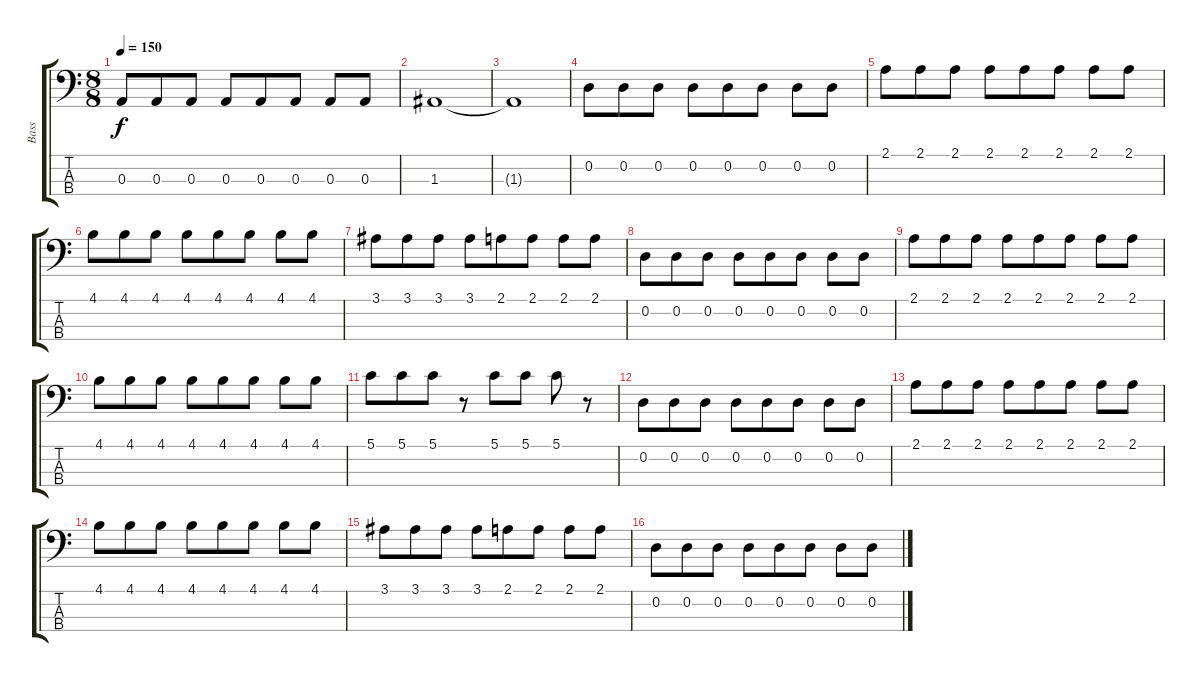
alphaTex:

\track ("Bass" "Bass") {instrument acousticbass}
\staff {score tabs}
\tuning (G2 D2 A1 E1) {hide}
\ts (8 8)
\tempo 150
\clef f4
\ks c
0.3.8{dy f} 0.3.8 0.3.8 0.3.8 0.3.8 0.3.8 0.3.8 0.3.8 |
1.3.1 |
1.3{t}.1 |
0.2.8 0.2.8 0.2.8 0.2.8 0.2.8 0.2.8 0.2.8 0.2.8 |
2.1.8 2.1.8 2.1.8 2.1.8 2.1.8 2.1.8 2.1.8 2.1.8 |
4.1.8 4.1.8 4.1.8 4.1.8 4.1.8 4.1.8 4.1.8 4.1.8 |
3.1.8 3.1.8 3.1.8 3.1.8 2.1.8 2.1.8 2.1.8 2.1.8 |
0.2.8 0.2.8 0.2.8 0.2.8 0.2.8 0.2.8 0.2.8 0.2.8 |
2.1.8 2.1.8 2.1.8 2.1.8 2.1.8 2.1.8 2.1.8 2.1.8 |
4.1.8 4.1.8 4.1.8 4.1.8 4.1.8 4.1.8 4.1.8 4.1.8 |
5.1.8 5.1.8 5.1.8 r.8 5.1.8 5.1.8 5.1.8 r.8 |
0.2.8 0.2.8 0.2.8 0.2.8 0.2.8 0.2.8 0.2.8 0.2.8 |
2.1.8 2.1.8 2.1.8 2.1.8 2.1.8 2.1.8 2.1.8 2.1.8 |
4.1.8 4.1.8 4.1.8 4.1.8 4.1.8 4.1.8 4.1.8 4.1.8 |
3.1.8 3.1.8 3.1.8 3.1.8 2.1.8 2.1.8 2.1.8 2.1.8 |
0.2.8 0.2.8 0.2.8 0.2.8 0.2.8 0.2.8 0.2.8 0.2.8
